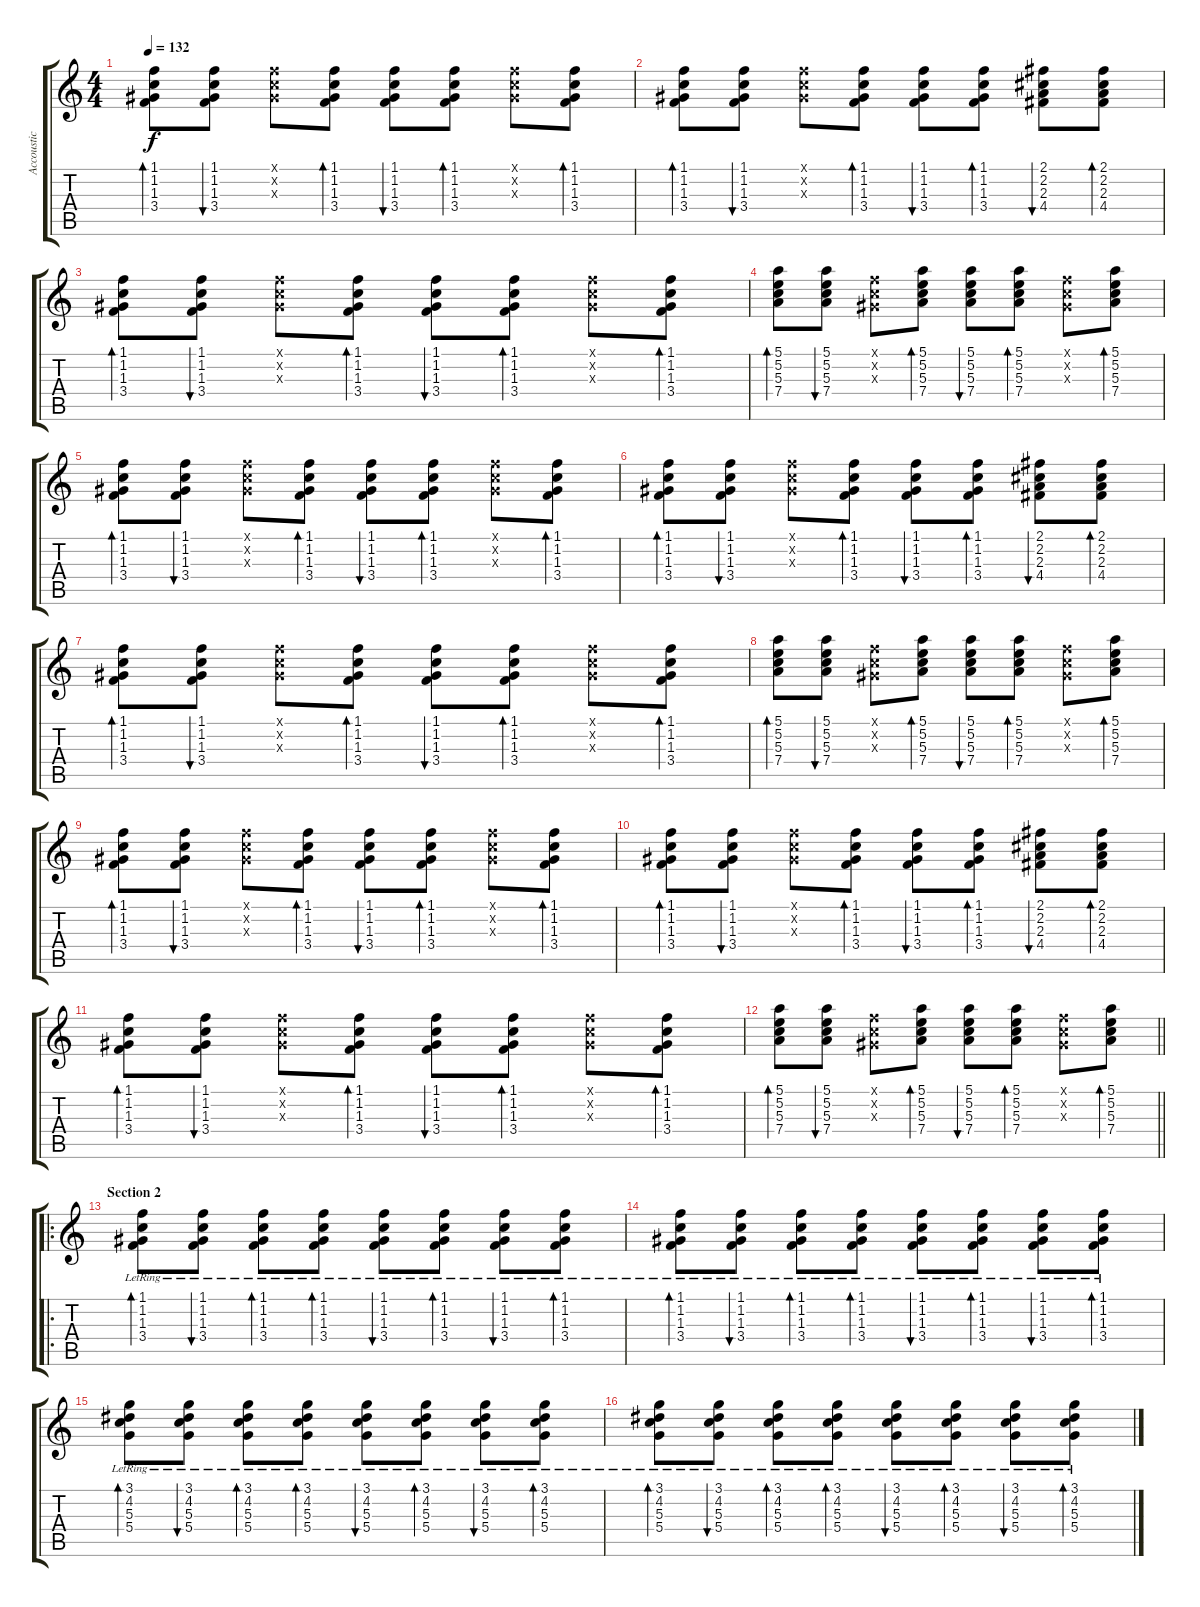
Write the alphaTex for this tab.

\track ("Accoustic" "Accoustic") {instrument acousticguitarnylon}
\staff {score tabs}
\tuning (E4 B3 G3 D3 A2 E2) {hide}
\ts (4 4)
\tempo 132
\clef g2
\ks c
(1.1 1.2 1.3 3.4).8{bd 60 dy f} (1.1 1.2 1.3 3.4).8{bu 60} (1.1{x} 1.2{x} 1.3{x}).8 (1.1 1.2 1.3 3.4).8{bd 60} (1.1 1.2 1.3 3.4).8{bu 60} (1.1 1.2 1.3 3.4).8{bd 60} (1.1{x} 1.2{x} 1.3{x}).8 (1.1 1.2 1.3 3.4).8{bd 60} |
(1.1 1.2 1.3 3.4).8{bd 60} (1.1 1.2 1.3 3.4).8{bu 60} (1.1{x} 1.2{x} 1.3{x}).8 (1.1 1.2 1.3 3.4).8{bd 60} (1.1 1.2 1.3 3.4).8{bu 60} (1.1 1.2 1.3 3.4).8{bd 60} (2.1 2.2 2.3 4.4).8{bu 60} (2.1 2.2 2.3 4.4).8{bd 60} |
(1.1 1.2 1.3 3.4).8{bd 60} (1.1 1.2 1.3 3.4).8{bu 60} (1.1{x} 1.2{x} 1.3{x}).8 (1.1 1.2 1.3 3.4).8{bd 60} (1.1 1.2 1.3 3.4).8{bu 60} (1.1 1.2 1.3 3.4).8{bd 60} (1.1{x} 1.2{x} 1.3{x}).8 (1.1 1.2 1.3 3.4).8{bd 60} |
(5.1 5.2 5.3 7.4).8{bd 60} (5.1 5.2 5.3 7.4).8{bu 60} (1.1{x} 1.2{x} 1.3{x}).8 (5.1 5.2 5.3 7.4).8{bd 60} (5.1 5.2 5.3 7.4).8{bu 60} (5.1 5.2 5.3 7.4).8{bd 60} (1.1{x} 1.2{x} 1.3{x}).8 (5.1 5.2 5.3 7.4).8{bd 60} |
(1.1 1.2 1.3 3.4).8{bd 60} (1.1 1.2 1.3 3.4).8{bu 60} (1.1{x} 1.2{x} 1.3{x}).8 (1.1 1.2 1.3 3.4).8{bd 60} (1.1 1.2 1.3 3.4).8{bu 60} (1.1 1.2 1.3 3.4).8{bd 60} (1.1{x} 1.2{x} 1.3{x}).8 (1.1 1.2 1.3 3.4).8{bd 60} |
(1.1 1.2 1.3 3.4).8{bd 60} (1.1 1.2 1.3 3.4).8{bu 60} (1.1{x} 1.2{x} 1.3{x}).8 (1.1 1.2 1.3 3.4).8{bd 60} (1.1 1.2 1.3 3.4).8{bu 60} (1.1 1.2 1.3 3.4).8{bd 60} (2.1 2.2 2.3 4.4).8{bu 60} (2.1 2.2 2.3 4.4).8{bd 60} |
(1.1 1.2 1.3 3.4).8{bd 60} (1.1 1.2 1.3 3.4).8{bu 60} (1.1{x} 1.2{x} 1.3{x}).8 (1.1 1.2 1.3 3.4).8{bd 60} (1.1 1.2 1.3 3.4).8{bu 60} (1.1 1.2 1.3 3.4).8{bd 60} (1.1{x} 1.2{x} 1.3{x}).8 (1.1 1.2 1.3 3.4).8{bd 60} |
(5.1 5.2 5.3 7.4).8{bd 60} (5.1 5.2 5.3 7.4).8{bu 60} (1.1{x} 1.2{x} 1.3{x}).8 (5.1 5.2 5.3 7.4).8{bd 60} (5.1 5.2 5.3 7.4).8{bu 60} (5.1 5.2 5.3 7.4).8{bd 60} (1.1{x} 1.2{x} 1.3{x}).8 (5.1 5.2 5.3 7.4).8{bd 60} |
(1.1 1.2 1.3 3.4).8{bd 60} (1.1 1.2 1.3 3.4).8{bu 60} (1.1{x} 1.2{x} 1.3{x}).8 (1.1 1.2 1.3 3.4).8{bd 60} (1.1 1.2 1.3 3.4).8{bu 60} (1.1 1.2 1.3 3.4).8{bd 60} (1.1{x} 1.2{x} 1.3{x}).8 (1.1 1.2 1.3 3.4).8{bd 60} |
(1.1 1.2 1.3 3.4).8{bd 60} (1.1 1.2 1.3 3.4).8{bu 60} (1.1{x} 1.2{x} 1.3{x}).8 (1.1 1.2 1.3 3.4).8{bd 60} (1.1 1.2 1.3 3.4).8{bu 60} (1.1 1.2 1.3 3.4).8{bd 60} (2.1 2.2 2.3 4.4).8{bu 60} (2.1 2.2 2.3 4.4).8{bd 60} |
(1.1 1.2 1.3 3.4).8{bd 60} (1.1 1.2 1.3 3.4).8{bu 60} (1.1{x} 1.2{x} 1.3{x}).8 (1.1 1.2 1.3 3.4).8{bd 60} (1.1 1.2 1.3 3.4).8{bu 60} (1.1 1.2 1.3 3.4).8{bd 60} (1.1{x} 1.2{x} 1.3{x}).8 (1.1 1.2 1.3 3.4).8{bd 60} |
\barLineRight lightlight
(5.1 5.2 5.3 7.4).8{bd 60} (5.1 5.2 5.3 7.4).8{bu 60} (1.1{x} 1.2{x} 1.3{x}).8 (5.1 5.2 5.3 7.4).8{bd 60} (5.1 5.2 5.3 7.4).8{bu 60} (5.1 5.2 5.3 7.4).8{bd 60} (1.1{x} 1.2{x} 1.3{x}).8 (5.1 5.2 5.3 7.4).8{bd 60} |
\ro
\section ("" "Section 2")
(1.1{lr} 1.2{lr} 1.3{lr} 3.4{lr}).8{bd 60} (1.1{lr} 1.2{lr} 1.3{lr} 3.4{lr}).8{bu 60} (1.1{lr} 1.2{lr} 1.3{lr} 3.4{lr}).8{bd 60} (1.1{lr} 1.2{lr} 1.3{lr} 3.4{lr}).8{bd 60} (1.1{lr} 1.2{lr} 1.3{lr} 3.4{lr}).8{bu 60} (1.1{lr} 1.2{lr} 1.3{lr} 3.4{lr}).8{bd 60} (1.1{lr} 1.2{lr} 1.3{lr} 3.4{lr}).8{bu 60} (1.1{lr} 1.2{lr} 1.3{lr} 3.4{lr}).8{bd 60} |
(1.1{lr} 1.2{lr} 1.3{lr} 3.4{lr}).8{bd 60} (1.1{lr} 1.2{lr} 1.3{lr} 3.4{lr}).8{bu 60} (1.1{lr} 1.2{lr} 1.3{lr} 3.4{lr}).8{bd 60} (1.1{lr} 1.2{lr} 1.3{lr} 3.4{lr}).8{bd 60} (1.1{lr} 1.2{lr} 1.3{lr} 3.4{lr}).8{bu 60} (1.1{lr} 1.2{lr} 1.3{lr} 3.4{lr}).8{bd 60} (1.1{lr} 1.2{lr} 1.3{lr} 3.4{lr}).8{bu 60} (1.1{lr} 1.2{lr} 1.3{lr} 3.4{lr}).8{bd 60} |
(3.1{lr} 4.2{lr} 5.3{lr} 5.4{lr}).8{bd 60} (3.1{lr} 4.2{lr} 5.3{lr} 5.4{lr}).8{bu 60} (3.1{lr} 4.2{lr} 5.3{lr} 5.4{lr}).8{bd 60} (3.1{lr} 4.2{lr} 5.3{lr} 5.4{lr}).8{bd 60} (3.1{lr} 4.2{lr} 5.3{lr} 5.4{lr}).8{bu 60} (3.1{lr} 4.2{lr} 5.3{lr} 5.4{lr}).8{bd 60} (3.1{lr} 4.2{lr} 5.3{lr} 5.4{lr}).8{bu 60} (3.1{lr} 4.2{lr} 5.3{lr} 5.4{lr}).8{bd 60} |
(3.1{lr} 4.2{lr} 5.3{lr} 5.4{lr}).8{bd 60} (3.1{lr} 4.2{lr} 5.3{lr} 5.4{lr}).8{bu 60} (3.1{lr} 4.2{lr} 5.3{lr} 5.4{lr}).8{bd 60} (3.1{lr} 4.2{lr} 5.3{lr} 5.4{lr}).8{bd 60} (3.1{lr} 4.2{lr} 5.3{lr} 5.4{lr}).8{bu 60} (3.1{lr} 4.2{lr} 5.3{lr} 5.4{lr}).8{bd 60} (3.1{lr} 4.2{lr} 5.3{lr} 5.4{lr}).8{bu 60} (3.1{lr} 4.2{lr} 5.3{lr} 5.4{lr}).8{bd 60}
